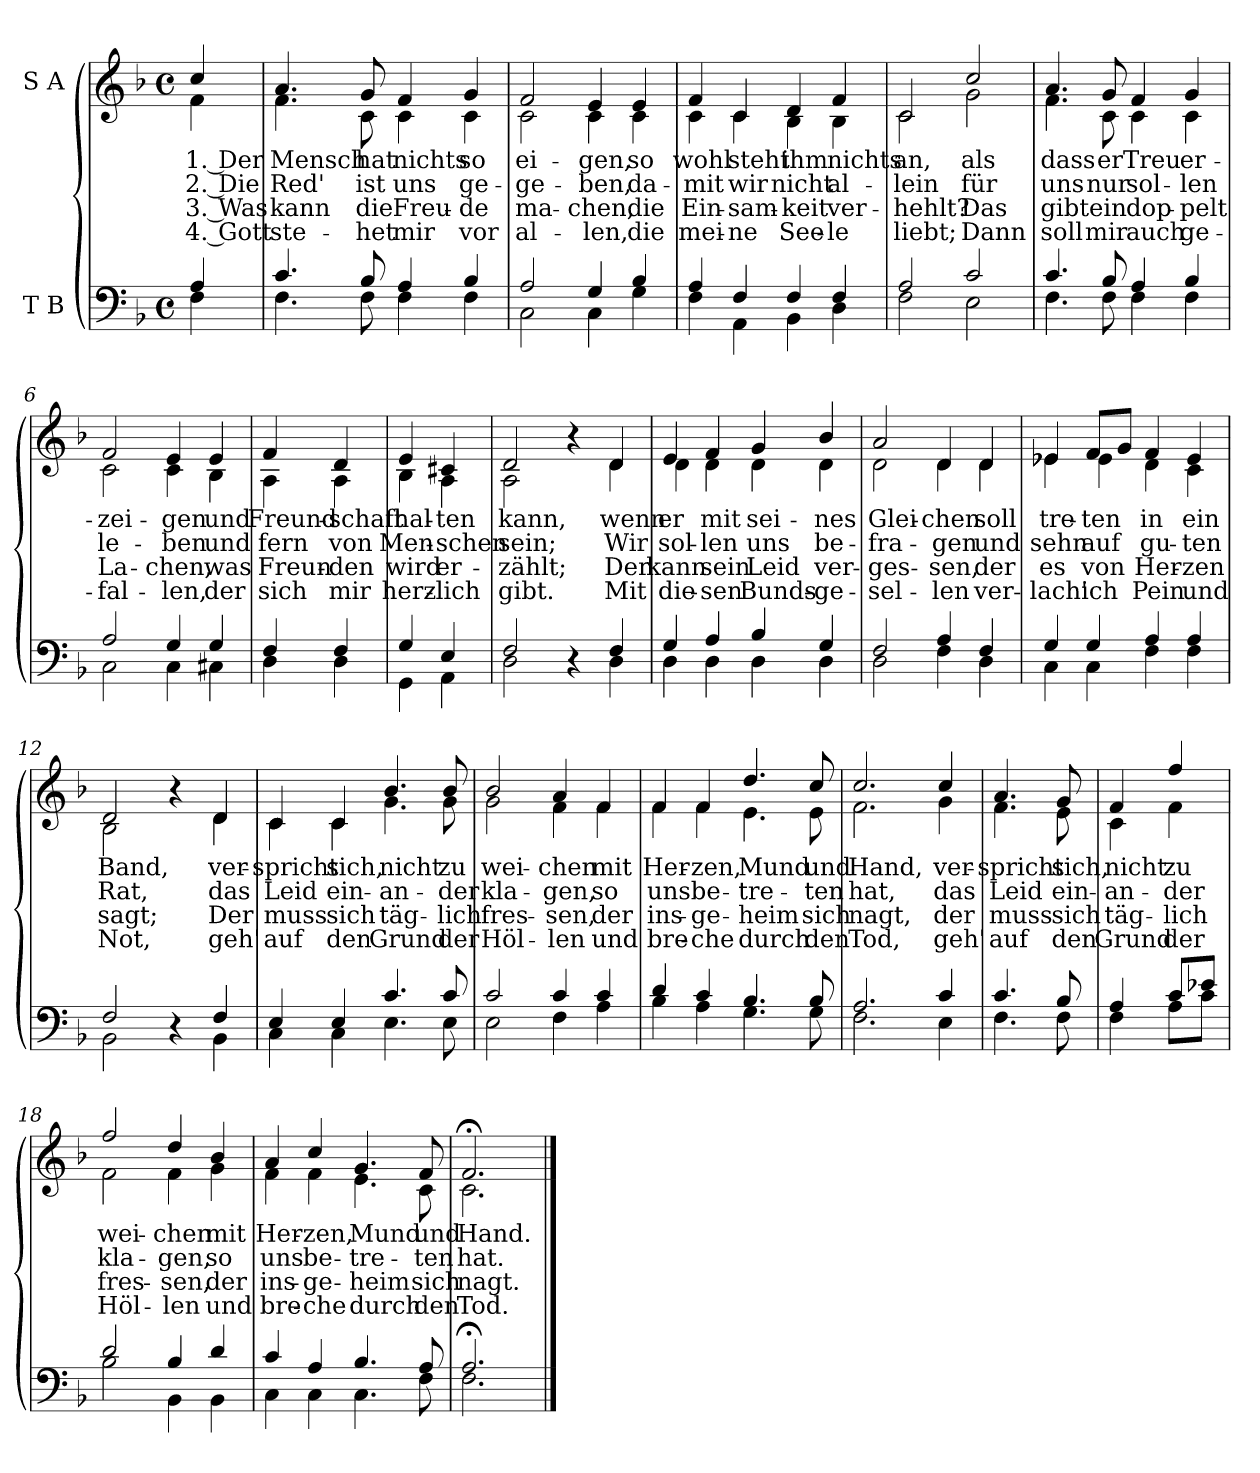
**kern	**kern	**text	**text	**text	**text
*part2	*part1	*part1	*part1	*part1	*part1
*staff2	*staff1	*staff1	*staff1	*staff1	*staff1
*I"T B	*I"S A	*	*	*	*
*clefF4	*clefG2	*	*	*	*
*k[b-]	*k[b-]	*	*	*	*
*M4/4	*M4/4	*	*	*	*
*met(c)	*met(c)	*	*	*	*
=	=	=	=	=	=
*^	*	*	*	*	*
!	!	!LO:TX:a:B:t=Moderato	!	!	!	!
!	!	!	!LO:LY:b	!LO:LY:b	!LO:LY:b	!LO:LY:b
*	*	*^	*	*	*	*
4A/	4F\	4cc/	4f\	1. Der	2. Die	3. Was	4. Gott
=1	=1	=1	=1	=1	=1	=1	=1
!	!	!	!	!LO:LY:b	!LO:LY:b	!LO:LY:b	!LO:LY:b
4.c/	4.F\	4.a/	4.f\	Mensch	Red'	kann	ste-
!	!	!	!	!LO:LY:b	!LO:LY:b	!LO:LY:b	!LO:LY:b
8B-/	8F\	8g/	8c\	hat	ist	die	-het
!	!	!	!	!LO:LY:b	!LO:LY:b	!LO:LY:b	!LO:LY:b
4A/	4F\	4f/	4c\	nichts	uns	Freu-	mir
!	!	!	!	!LO:LY:b	!LO:LY:b	!LO:LY:b	!LO:LY:b
4B-/	4F\	4g/	4c\	so	ge-	-de	vor
=2	=2	=2	=2	=2	=2	=2	=2
!	!	!	!	!LO:LY:b	!LO:LY:b	!LO:LY:b	!LO:LY:b
2A/	2C\	2f/	2c\	ei-	-ge-	ma-	al-
!	!	!	!	!LO:LY:b	!LO:LY:b	!LO:LY:b	!LO:LY:b
4G/	4C\	4e/	4c\	-gen,	-ben,	-chen,	-len,
!	!	!	!	!LO:LY:b	!LO:LY:b	!LO:LY:b	!LO:LY:b
4B-/	4G\	4e/	4c\	so	da-	die	die
=3	=3	=3	=3	=3	=3	=3	=3
!	!	!	!	!LO:LY:b	!LO:LY:b	!LO:LY:b	!LO:LY:b
4A/	4F\	4f/	4c\	wohl	-mit	Ein-	mei-
!	!	!	!	!LO:LY:b	!LO:LY:b	!LO:LY:b	!LO:LY:b
4F/	4AA\	4c/	4c\	steht	wir	-sam-	-ne
!	!	!	!	!LO:LY:b	!LO:LY:b	!LO:LY:b	!LO:LY:b
4F/	4BB-\	4d/	4B-\	ihm	nicht	-keit	See-
!	!	!	!	!LO:LY:b	!LO:LY:b	!LO:LY:b	!LO:LY:b
4F/	4D\	4f/	4B-\	nichts	al-	ver-	-le
!!LO:LB:g=z	!!
=4	=4	=4	=4	=4	=4	=4	=4
!	!	!	!	!LO:LY:b	!LO:LY:b	!LO:LY:b	!LO:LY:b
2A/	2F\	2c/	2c\	an,	-lein	-hehlt?	liebt;
!	!	!	!	!LO:LY:b	!LO:LY:b	!LO:LY:b	!LO:LY:b
2c/	2E\	2cc/	2g\	als	für	Das	Dann
=5	=5	=5	=5	=5	=5	=5	=5
!	!	!	!	!LO:LY:b	!LO:LY:b	!LO:LY:b	!LO:LY:b
4.c/	4.F\	4.a/	4.f\	dass	uns	gibt	soll
!	!	!	!	!LO:LY:b	!LO:LY:b	!LO:LY:b	!LO:LY:b
8B-/	8F\	8g/	8c\	er	nur	ein	mir
!	!	!	!	!LO:LY:b	!LO:LY:b	!LO:LY:b	!LO:LY:b
4A/	4F\	4f/	4c\	Treu	sol-	dop-	auch
!	!	!	!	!LO:LY:b	!LO:LY:b	!LO:LY:b	!LO:LY:b
4B-/	4F\	4g/	4c\	er-	-len	-pelt	ge-
=6	=6	=6	=6	=6	=6	=6	=6
!	!	!	!	!LO:LY:b	!LO:LY:b	!LO:LY:b	!LO:LY:b
2A/	2C\	2f/	2c\	-zei-	le-	La-	-fal-
!	!	!	!	!LO:LY:b	!LO:LY:b	!LO:LY:b	!LO:LY:b
4G/	4C\	4e/	4c\	-gen	-ben	-chen,	-len,
!	!	!	!	!LO:LY:b	!LO:LY:b	!LO:LY:b	!LO:LY:b
4G/	4C#X\	4e/	4B-\	und	und	was	der
=7	=7	=7	=7	=7	=7	=7	=7
!	!	!	!	!LO:LY:b	!LO:LY:b	!LO:LY:b	!LO:LY:b
4F/	4D\	4f/	4A\	Freund-	fern	Freun-	sich
!	!	!	!	!LO:LY:b	!LO:LY:b	!LO:LY:b	!LO:LY:b
4F/	4D\	4d/	4A\	-schaft	von	-den	mir
!!LO:LB:g=z	!!
=7X1	=7X1	=7X1	=7X1	=7X1	=7X1	=7X1	=7X1
!	!	!	!	!LO:LY:b	!LO:LY:b	!LO:LY:b	!LO:LY:b
4G/	4GG\	4e/	4B-\	hal-	Men-	wird	herz-
!	!	!	!	!LO:LY:b	!LO:LY:b	!LO:LY:b	!LO:LY:b
4E/	4AA\	4c#X/	4A\	-ten	-schen	er-	-lich
=8	=8	=8	=8	=8	=8	=8	=8
!	!	!	!	!LO:LY:b	!LO:LY:b	!LO:LY:b	!LO:LY:b
2F/	2D\	2d/	2A\	kann,	sein;	-zählt;	gibt.
4r	4ryy	4r	4ryy	.	.	.	.
!	!	!	!	!LO:LY:b	!LO:LY:b	!LO:LY:b	!LO:LY:b
4F/	4D\	4d/	4d\	wenn	Wir	Der	Mit
=9	=9	=9	=9	=9	=9	=9	=9
!	!	!	!	!LO:LY:b	!LO:LY:b	!LO:LY:b	!LO:LY:b
4G/	4D\	4e/	4d\	er	sol-	kann	die-
!	!	!	!	!LO:LY:b	!LO:LY:b	!LO:LY:b	!LO:LY:b
4A/	4D\	4f/	4d\	mit	-len	sein	-sen
!	!	!	!	!LO:LY:b	!LO:LY:b	!LO:LY:b	!LO:LY:b
4B-/	4D\	4g/	4d\	sei-	uns	Leid	Bunds-
!	!	!	!	!LO:LY:b	!LO:LY:b	!LO:LY:b	!LO:LY:b
4G/	4D\	4b-/	4d\	-nes	be-	ver-	-ge-
=10	=10	=10	=10	=10	=10	=10	=10
!	!	!	!	!LO:LY:b	!LO:LY:b	!LO:LY:b	!LO:LY:b
2F/	2D\	2a/	2d\	Glei-	-fra-	-ges-	-sel-
!	!	!	!	!LO:LY:b	!LO:LY:b	!LO:LY:b	!LO:LY:b
4A/	4F\	4d/	4d\	-chen	-gen	-sen,	-len
!	!	!	!	!LO:LY:b	!LO:LY:b	!LO:LY:b	!LO:LY:b
4F/	4D\	4d/	4d\	soll	und	der	ver-
!!LO:PB:g=z	!!
=11	=11	=11	=11	=11	=11	=11	=11
!	!	!	!	!LO:LY:b	!LO:LY:b	!LO:LY:b	!LO:LY:b
4G/	4C\	4e-X/	4e-\	tre-	sehn	es	-lach'
!	!	!	!	!LO:LY:b	!LO:LY:b	!LO:LY:b	!LO:LY:b
4G/	4C\	8f/L	4e-\	-ten	auf	von	ich
.	.	8g/J	.	.	.	.	.
!	!	!	!	!LO:LY:b	!LO:LY:b	!LO:LY:b	!LO:LY:b
4A/	4F\	4f/	4d\	in	gu-	Her-	Pein
!	!	!	!	!LO:LY:b	!LO:LY:b	!LO:LY:b	!LO:LY:b
4A/	4F\	4e-/	4c\	ein	-ten	-zen	und
=12	=12	=12	=12	=12	=12	=12	=12
!	!	!	!	!LO:LY:b	!LO:LY:b	!LO:LY:b	!LO:LY:b
2F/	2BB-\	2d/	2B-\	Band,	Rat,	sagt;	Not,
4r	4ryy	4r	4ryy	.	.	.	.
!	!	!	!	!LO:LY:b	!LO:LY:b	!LO:LY:b	!LO:LY:b
4F/	4BB-\	4d/	4d\	ver-	das	Der	geh'
=13	=13	=13	=13	=13	=13	=13	=13
!	!	!	!	!LO:LY:b	!LO:LY:b	!LO:LY:b	!LO:LY:b
4E/	4C\	4c/	4c\	-spricht	Leid	muss	auf
!	!	!	!	!LO:LY:b	!LO:LY:b	!LO:LY:b	!LO:LY:b
4E/	4C\	4c/	4c\	sich,	ein-	sich	den
!	!	!	!	!LO:LY:b	!LO:LY:b	!LO:LY:b	!LO:LY:b
4.c/	4.E\	4.b-/	4.g\	nicht	-an-	täg-	Grund
!	!	!	!	!LO:LY:b	!LO:LY:b	!LO:LY:b	!LO:LY:b
8c/	8E\	8b-/	8g\	zu	-der	-lich	der
!!LO:LB:g=z	!!
=14	=14	=14	=14	=14	=14	=14	=14
!	!	!	!	!LO:LY:b	!LO:LY:b	!LO:LY:b	!LO:LY:b
2c/	2E\	2b-/	2g\	wei-	kla-	fres-	Höl-
!	!	!	!	!LO:LY:b	!LO:LY:b	!LO:LY:b	!LO:LY:b
4c/	4F\	4a/	4f\	-chen	-gen,	-sen,	-len
!	!	!	!	!LO:LY:b	!LO:LY:b	!LO:LY:b	!LO:LY:b
4c/	4A\	4f/	4f\	mit	so	der	und
=15	=15	=15	=15	=15	=15	=15	=15
!	!	!	!	!LO:LY:b	!LO:LY:b	!LO:LY:b	!LO:LY:b
4d/	4B-\	4f/	4f\	Her-	uns	ins-	bre-
!	!	!	!	!LO:LY:b	!LO:LY:b	!LO:LY:b	!LO:LY:b
4c/	4A\	4f/	4f\	-zen,	be-	-ge-	-che
!	!	!	!	!LO:LY:b	!LO:LY:b	!LO:LY:b	!LO:LY:b
4.B-/	4.G\	4.dd/	4.e\	Mund	-tre-	-heim	durch
!	!	!	!	!LO:LY:b	!LO:LY:b	!LO:LY:b	!LO:LY:b
8B-/	8G\	8cc/	8e\	und	-ten	sich	den
=16	=16	=16	=16	=16	=16	=16	=16
!	!	!	!	!LO:LY:b	!LO:LY:b	!LO:LY:b	!LO:LY:b
2.A/	2.F\	2.cc/	2.f\	Hand,	hat,	nagt,	Tod,
!	!	!	!	!LO:LY:b	!LO:LY:b	!LO:LY:b	!LO:LY:b
4c/	4E\	4cc/	4g\	ver-	das	der	geh'
=17	=17	=17	=17	=17	=17	=17	=17
!	!	!	!	!LO:LY:b	!LO:LY:b	!LO:LY:b	!LO:LY:b
4.c/	4.F\	4.a/	4.f\	-spricht	Leid	muss	auf
!	!	!	!	!LO:LY:b	!LO:LY:b	!LO:LY:b	!LO:LY:b
8B-/	8F\	8g/	8e\	sich,	ein-	sich	den
!!LO:LB:g=z	!!
=17X2	=17X2	=17X2	=17X2	=17X2	=17X2	=17X2	=17X2
!	!	!	!	!LO:LY:b	!LO:LY:b	!LO:LY:b	!LO:LY:b
4A/	4F\	4f/	4c\	nicht	-an-	täg-	Grund
!	!	!	!	!LO:LY:b	!LO:LY:b	!LO:LY:b	!LO:LY:b
8c/L	8A\L	4ff/	4f\	zu	-der	-lich	der
8e-X/J	8c\J	.	.	.	.	.	.
=18	=18	=18	=18	=18	=18	=18	=18
!	!	!	!	!LO:LY:b	!LO:LY:b	!LO:LY:b	!LO:LY:b
2d/	2B-\	2ff/	2f\	wei-	kla-	fres-	Höl-
!	!	!	!	!LO:LY:b	!LO:LY:b	!LO:LY:b	!LO:LY:b
4B-/	4BB-\	4dd/	4f\	-chen	-gen,	-sen,	-len
!	!	!	!	!LO:LY:b	!LO:LY:b	!LO:LY:b	!LO:LY:b
4d/	4BB-\	4b-/	4g\	mit	so	der	und
=19	=19	=19	=19	=19	=19	=19	=19
!	!	!	!	!LO:LY:b	!LO:LY:b	!LO:LY:b	!LO:LY:b
4c/	4C\	4a/	4f\	Her-	uns	ins-	bre-
!	!	!	!	!LO:LY:b	!LO:LY:b	!LO:LY:b	!LO:LY:b
4A/	4C\	4cc/	4f\	-zen,	be-	-ge-	-che
!	!	!	!	!LO:LY:b	!LO:LY:b	!LO:LY:b	!LO:LY:b
4.B-/	4.C\	4.g/	4.e\	Mund	-tre-	-heim	durch
!	!	!	!	!LO:LY:b	!LO:LY:b	!LO:LY:b	!LO:LY:b
8A/	8F\	8f/	8c\	und	-ten	sich	den
=20	=20	=20	=20	=20	=20	=20	=20
!	!	!	!	!LO:LY:b	!LO:LY:b	!LO:LY:b	!LO:LY:b
2.A;</	2.F\	2.f;</	2.c\	Hand.	hat.	nagt.	Tod.
*v	*v	*	*	*	*	*	*
*	*v	*v	*	*	*	*
==	==	==	==	==	==
*-	*-	*-	*-	*-	*-
